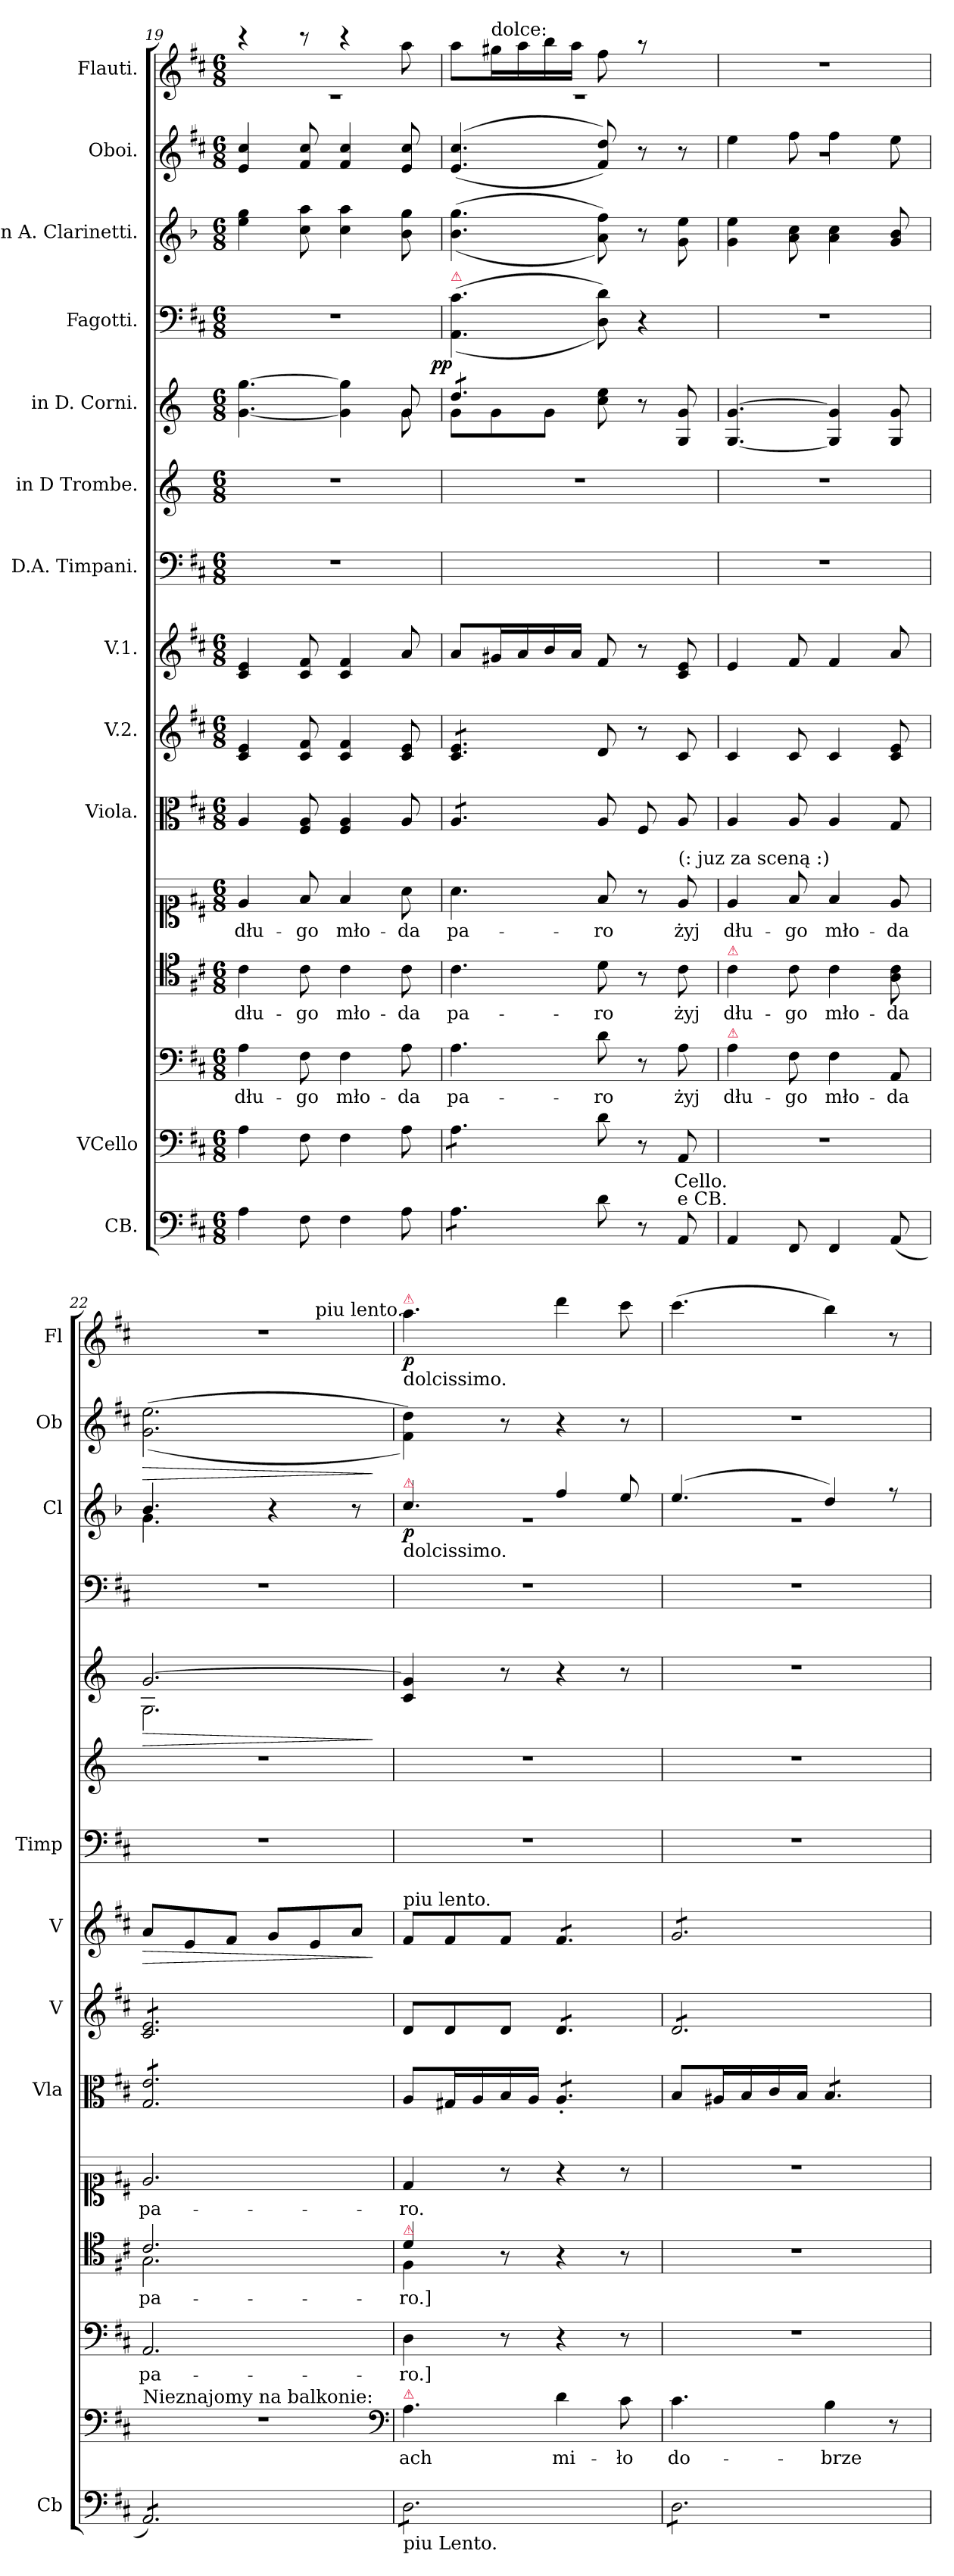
**kern	**kern	**text	**kern	**text	**kern	**text	**kern	**text	**kern	**kern	**kern	**dynam	**kern	**kern	**kern	**dynam	**kern	**dynam	**kern	**dynam	**kern	**dynam	**kern	**dynam
*part15	*part14	*part14	*part13	*part13	*part12	*part12	*part11	*part11	*part10	*part9	*part8	*part8	*part7	*part6	*part5	*part5	*part4	*part4	*part3	*part3	*part2	*part2	*part1	*part1
*staff15	*staff14	*staff14	*staff13	*staff13	*staff12	*staff12	*staff11	*staff11	*staff10	*staff9	*staff8	*staff8	*staff7	*staff6	*staff5	*staff5	*staff4	*staff4	*staff3	*staff3	*staff2	*staff2	*staff1	*staff1
*I"CB.	*I"VCello	*	*	*	*	*	*	*	*I"Viola.	*I"V.2.	*I"V.1.	*	*I"D.A. Timpani.	*I"in D Trombe.	*I"in D. Corni.	*	*I"Fagotti.	*	*I"in A. Clarinetti.	*	*I"Oboi.	*	*I"Flauti.	*
*I'Cb	*	*	*	*	*	*	*	*	*I'Vla	*I'V	*I'V	*	*I'Timp	*	*	*	*	*	*I'Cl	*	*I'Ob	*	*I'Fl	*
*clefF4	*clefF4	*	*clefF4	*	*clefC4	*	*clefC1	*	*clefC3	*clefG2	*clefG2	*	*clefF4	*clefG2	*clefG2	*	*clefF4	*	*clefG2	*	*clefG2	*	*clefG2	*
*	*	*	*	*	*	*	*	*	*	*	*	*	*	*ITrd-1c-2	*ITrd6c10	*	*	*	*ITrd2c3	*	*	*	*	*
*k[f#c#]	*k[f#c#]	*	*k[f#c#]	*	*k[f#c#]	*	*k[f#c#]	*	*k[f#c#]	*k[f#c#]	*k[f#c#]	*	*k[f#c#]	*k[f#c#]	*k[f#c#]	*	*k[f#c#]	*	*k[f#c#]	*	*k[f#c#]	*	*k[f#c#]	*
*M6/8	*M6/8	*	*M6/8	*	*M6/8	*	*M6/8	*	*M6/8	*M6/8	*M6/8	*	*M6/8	*M6/8	*M6/8	*	*M6/8	*	*M6/8	*	*M6/8	*	*M6/8	*
=19	=19	=19	=19	=19	=19	=19	=19	=19	=19	=19	=19	=19	=19	=19	=19	=19	=19	=19	=19	=19	=19	=19	=19	=19
*	*	*	*	*	*	*	*	*	*	*	*	*	*	*	*^	*	*	*	*	*	*	*	*^	*
4A\	4A\	.	4A\	dłu-	4c#\	dłu-	4e/	dłu-	4A/	4c#/ 4e/	4c#/ 4e/	.	2.r	2.r	[4.A\ [4.a\	4.ryy	.	2.r	.	4cc#\ 4ee\	.	4e/ 4cc#/	.	4r	2.rc	.
8F#\	8F#\	.	8F#\	-go	8c#\	-go	8f#/	-go	8F#/ 8A/	8c#/ 8f#/	8c#/ 8f#/	.	.	.	.	.	.	.	.	8a\ 8ff#\	.	8f#/ 8cc#/	.	8r	.	.
4F#\	4F#\	.	4F#\	mło-	4c#\	mło-	4f#/	mło-	4F#/ 4A/	4c#/ 4f#/	4c#/ 4f#/	.	.	.	4A]\ 4a]\	4ryy	.	.	.	4a\ 4ff#\	.	4f#/ 4cc#/	.	4r	.	.
8A\	8A\	.	8A\	-da	8c#\	-da	8a\	-da	8A/	8c#/ 8e/	8a/	.	.	.	8A/	8A\	.	.	.	8g\ 8ee\	.	8e/ 8cc#/	.	8aa\	.	.
=20	=20	=20	=20	=20	=20	=20	=20	=20	=20	=20	=20	=20	=20	=20	=20	=20	=20	=20	=20	=20	=20	=20	=20	=20	=20	=20
!	!	!	!	!	!	!	!	!	!	!	!	!	!	!	!	!	!	!LO:TX:a:color=crimson:t=⚠	!	!	!	!	!	!	!	!
!	!	!	!	!	!	!	!	!	!	!	!	!	!	!	!	!	!	!	!LO:DY:rj	!	!	!	!	!	!	!
*tremolo	*	*	*	*	*	*	*	*	*	*	*	*	*	*	*	*	*	*	*	*	*	*	*	*	*	*
*	*tremolo	*	*	*	*	*	*	*	*	*	*	*	*	*	*	*	*	*	*	*	*	*	*	*	*	*
*	*	*	*	*	*	*	*	*	*tremolo	*	*	*	*	*	*	*	*	*	*	*	*	*	*	*	*	*
*	*	*	*	*	*	*	*	*	*	*tremolo	*	*	*	*	*	*	*	*	*	*	*	*	*	*	*	*
*	*	*	*	*	*	*	*	*	*	*	*	*	*	*	*tremolo	*	*	*	*	*	*	*	*	*	*	*
8A\L	8A\L	.	4.A\	pa-	4.c#\	pa-	4.a\	pa-	8A/L	8c#/ 8e/L	8a/L	.	2.ryy	2.r	8e/L	8A\L	.	(>(<4.AA\ 4.c#\	pp	(>(<4.g\ 4.ee\	.	(>(<4.e/ 4.cc#/	.	8aa\L	2.rc	.
!	!	!	!	!	!	!	!	!	!	!	!	!	!	!	!	!	!	!	!	!	!	!	!	!LO:TX:a:t=dolce&colon;	!	!
8A\	8A\	.	.	.	.	.	.	.	8A/	8c#/ 8e/	16g#X/L	.	.	.	8e/	8A\	.	.	.	.	.	.	.	16gg#X\L	.	.
.	.	.	.	.	.	.	.	.	.	.	16a/	.	.	.	.	.	.	.	.	.	.	.	.	16aa\	.	.
8A\J	8A\J	.	.	.	.	.	.	.	8A/J	8c#/ 8e/J	16b/	.	.	.	8e/J	8A\J	.	.	.	.	.	.	.	16bb\	.	.
*	*	*	*	*	*	*	*	*	*	*	*	*	*	*	*Xtremolo	*	*	*	*	*	*	*	*	*	*	*
*	*	*	*	*	*	*	*	*	*	*Xtremolo	*	*	*	*	*	*	*	*	*	*	*	*	*	*	*	*
*	*	*	*	*	*	*	*	*	*Xtremolo	*	*	*	*	*	*	*	*	*	*	*	*	*	*	*	*	*
*	*Xtremolo	*	*	*	*	*	*	*	*	*	*	*	*	*	*	*	*	*	*	*	*	*	*	*	*	*
*Xtremolo	*	*	*	*	*	*	*	*	*	*	*	*	*	*	*	*	*	*	*	*	*	*	*	*	*	*
.	.	.	.	.	.	.	.	.	.	.	16a/JJ	.	.	.	.	.	.	.	.	.	.	.	.	16aa\JJ	.	.
8d\	8d\	.	8d\	-ro	8d\	-ro	8f#/	-ro	8A/	8d/	8f#/	.	.	.	4.ryy	8d\ 8f#\	.	8D\ 8d\))	.	8f#\ 8dd\))	.	8f#/ 8dd/))	.	8ff#\	.	.
8r	8r	.	8r	.	8r	.	8r	.	8F#/	8r	8r	.	.	.	.	8r	.	4r	.	8r	.	8r	.	8r	.	.
!	!	!	!	!	!	!	!LO:TX:a:t=(&colon; juz za sceną &colon;)	!	!	!	!	!	!	!	!	!	!	!	!	!	!	!	!	!	!	!
8AA/	8AA/	.	8A\	żyj	8c#\	żyj	8e/	żyj	8A/	8c#/	8c#/ 8e/	.	.	.	.	8AA/ 8A/	.	.	.	8e\ 8cc#\	.	8r	.	8ryy	.	.
*	*	*	*	*	*	*	*	*	*	*	*	*	*	*	*	*	*	*	*	*	*	*	*	*v	*v	*
=21	=21	=21	=21	=21	=21	=21	=21	=21	=21	=21	=21	=21	=21	=21	=21	=21	=21	=21	=21	=21	=21	=21	=21	=21	=21
*	*	*	*	*	*	*	*	*	*	*	*	*	*	*	*	*	*	*	*	*	*	*^	*	*	*
!	!	!	!	!	!LO:TX:a:color=crimson:t=⚠	!	!	!	!	!	!	!	!	!	!	!	!	!	!	!	!	!	!	!	!	!
!	!	!	!LO:TX:a:color=crimson:t=⚠	!	!	!	!	!	!	!	!	!	!	!	!	!	!	!	!	!	!	!	!	!	!	!
!LO:TX:a:rj:t=Cello.\ne CB.	!	!	!	!	!	!	!	!	!	!	!	!	!	!	!	!	!	!	!	!	!	!	!	!	!	!
*	*	*	*	*	*	*	*	*	*	*	*	*	*	*	*v	*v	*	*	*	*	*	*	*	*	*	*
4AA/	2.r	.	4A\	dłu-	4c#\	dłu-	4e/	dłu-	4A/	4c#/	4e/	.	2.r	2.r	[4.AA/ [4.A/	.	2.r	.	4e\ 4cc#\	.	4ee\	2.r	.	2.r	.
8FF#/	.	.	8F#\	-go	8c#\	-go	8f#/	-go	8A/	8c#/	8f#/	.	.	.	.	.	.	.	8f#\ 8a\	.	8ff#\	.	.	.	.
4FF#/	.	.	4F#\	mło-	4c#\	mło-	4f#/	mło-	4A/	4c#/	4f#/	.	.	.	4AA]/ 4A]/	.	.	.	4f#\ 4a\	.	4ff#\	.	.	.	.
(>8AA/	.	.	8AA/	-da	8A\ 8c#\	-da	8e/	-da	8G/	8c#/ 8e/	8a/	.	.	.	8AA/ 8A/	.	.	.	8e/ 8g/	.	8ee\	.	.	.	.
*	*	*	*	*	*	*	*	*	*	*	*	*	*	*	*	*	*	*	*	*	*v	*v	*	*	*
=22	=22	=22	=22	=22	=22	=22	=22	=22	=22	=22	=22	=22	=22	=22	=22	=22	=22	=22	=22	=22	=22	=22	=22	=22
*	*	*	*	*	*^	*	*	*	*	*	*	*	*	*	*	*	*	*	*	*	*	*	*	*
!	!LO:TX:a:t=Nieznajomy na balkonie&colon;	!	!	!	!	!	!	!	!	!	!	!	!	!	!	!	!	!	!	!	!	!	!	!	!
!	!	!	!	!	!	!	!	!	!	!	!	!	!LO:HP:b	!	!	!	!LO:HP:b	!	!	!	!	!	!LO:HP:b	!	!
*	*	*	*	*	*	*	*	*	*	*	*	*	*	*	*	*^	*	*	*	*^	*	*	*	*	*
*tremolo	*	*	*	*	*	*	*	*	*	*	*	*	*	*	*	*	*	*	*	*	*	*	*	*	*	*	*
*	*	*	*	*	*	*	*	*	*	*tremolo	*	*	*	*	*	*	*	*	*	*	*	*	*	*	*	*	*
*	*	*	*	*	*	*	*	*	*	*	*tremolo	*	*	*	*	*	*	*	*	*	*	*	*	*	*	*	*
8AA/)L	2.r	.	2.AA/	pa-	2.c#/	2.G\	pa-	2.e/	pa-	8G/ 8e/L	8c#/ 8e/L	8a/L	>	2.r	2.r	[2.A/	2.AA\	>	2.r	.	4.g/	4.e\	.	(>(<2.g\ 2.ee\	>	2.r	.
8AA/)	.	.	.	.	.	.	.	.	.	8G/ 8e/	8c#/ 8e/	8e/	.	.	.	.	.	.	.	.	.	.	.	.	.	.	.
8AA/)	.	.	.	.	.	.	.	.	.	8G/ 8e/	8c#/ 8e/	8f#/J	.	.	.	.	.	.	.	.	.	.	.	.	.	.	.
8AA/)	.	.	.	.	.	.	.	.	.	8G/ 8e/	8c#/ 8e/	8g/L	.	.	.	.	.	.	.	.	4r	4.ryy	.	.	.	.	.
8AA/)	.	.	.	.	.	.	.	.	.	8G/ 8e/	8c#/ 8e/	8e/	.	.	.	.	.	.	.	.	.	.	.	.	.	.	.
8AA/)J	.	.	.	.	.	.	.	.	.	8G/ 8e/J	8c#/ 8e/J	8a/J	.	.	.	.	.	.	.	.	8r	.	.	.	.	.	.
*	*	*	*	*	*	*	*	*	*	*	*Xtremolo	*	*	*	*	*	*	*	*	*	*	*	*	*	*	*	*
*	*	*	*	*	*	*	*	*	*	*Xtremolo	*	*	*	*	*	*	*	*	*	*	*	*	*	*	*	*	*
*	*	*	*	*	*v	*v	*	*	*	*	*	*	*	*	*	*v	*v	*	*	*	*v	*v	*	*	*	*	*
*	*clefF4	*	*	*	*	*	*	*	*	*	*	*	*	*	*	*	*	*	*	*	*	*	*	*
.	.	.	.	.	.	.	.	.	.	.	.	]	.	.	.	]	.	.	.	.	.	]	.	.
=23	=23	=23	=23	=23	=23	=23	=23	=23	=23	=23	=23	=23	=23	=23	=23	=23	=23	=23	=23	=23	=23	=23	=23	=23
*	*	*	*	*	*^	*	*	*	*	*	*	*	*	*	*	*	*	*	*^	*	*	*	*	*
!	!	!	!	!	!	!	!	!	!	!	!	!	!	!	!	!	!	!	!	!	!	!	!	!	!LO:TX:a:color=crimson:t=⚠	!
!	!	!	!	!	!	!	!	!	!	!	!	!	!	!	!	!	!	!	!	!	!	!	!	!	!LO:TX:b:t=dolcissimo.	!
!	!	!	!	!	!	!	!	!	!	!	!	!	!	!	!	!	!	!	!	!	!	!	!	!	!LO:TX:a:rj:t=piu lento.	!
!	!	!	!	!	!	!	!	!	!	!	!	!	!	!	!	!	!	!	!	!LO:TX:b:t=dolcissimo.	!	!	!	!	!	!
!	!	!	!	!	!	!	!	!	!	!	!	!	!	!	!	!	!	!	!	!LO:TX:a:color=crimson:t=⚠	!	!	!	!	!	!
!	!	!	!	!	!	!	!	!	!	!	!	!LO:TX:a:t=piu lento.	!	!	!	!	!	!	!	!	!	!	!	!	!	!
!	!	!	!	!	!LO:TX:a:color=crimson:t=⚠	!	!	!	!	!	!	!	!	!	!	!	!	!	!	!	!	!	!	!	!	!
!	!LO:TX:a:color=crimson:t=⚠	!	!	!	!	!	!	!	!	!	!	!	!	!	!	!	!	!	!	!	!	!	!	!	!	!
!LO:TX:b:t=piu Lento.	!	!	!	!	!	!	!	!	!	!	!	!	!	!	!	!	!	!	!	!	!	!	!	!	!	!
8D\L	4.A\	ach	4D\	-ro.]	4d/	4F#\	-ro.]	4d/	-ro.	8A/L	8d/L	8f#/L	.	2.r	2.r	4D/ 4A]/	.	2.r	.	4.a/	2.r	p	4f#\ 4dd\))	.	4.aa\	p
8D\	.	.	.	.	.	.	.	.	.	16G#X/L	8d/	8f#/	.	.	.	.	.	.	.	.	.	.	.	.	.	.
.	.	.	.	.	.	.	.	.	.	16A/	.	.	.	.	.	.	.	.	.	.	.	.	.	.	.	.
8D\	.	.	8r	.	8r	2ryy	.	8r	.	16B/	8d/J	8f#/J	.	.	.	8r	.	.	.	.	.	.	8r	.	.	.
.	.	.	.	.	.	.	.	.	.	16A/JJ	.	.	.	.	.	.	.	.	.	.	.	.	.	.	.	.
*	*	*	*	*	*	*	*	*	*	*tremolo	*	*	*	*	*	*	*	*	*	*	*	*	*	*	*	*
*	*	*	*	*	*	*	*	*	*	*	*tremolo	*	*	*	*	*	*	*	*	*	*	*	*	*	*	*
*	*	*	*	*	*	*	*	*	*	*	*	*tremolo	*	*	*	*	*	*	*	*	*	*	*	*	*	*
8D\	4d\	mi-	4r	.	4r	.	.	4r	.	8A'</L	8d/L	8f#/L	.	.	.	4r	.	.	.	4dd/	.	.	4r	.	4ddd\	.
8D\	.	.	.	.	.	.	.	.	.	8A'</	8d/	8f#/	.	.	.	.	.	.	.	.	.	.	.	.	.	.
8D\J	8c#\	-ło	8r	.	8r	.	.	8r	.	8A'</J	8d/J	8f#/J	.	.	.	8r	.	.	.	8cc#/	.	.	8r	.	8ccc#\	.
*	*	*	*	*	*	*	*	*	*	*Xtremolo	*	*	*	*	*	*	*	*	*	*	*	*	*	*	*	*
*	*	*	*	*	*v	*v	*	*	*	*	*	*	*	*	*	*	*	*	*	*	*	*	*	*	*	*
=24	=24	=24	=24	=24	=24	=24	=24	=24	=24	=24	=24	=24	=24	=24	=24	=24	=24	=24	=24	=24	=24	=24	=24	=24	=24
8D\L	4.c#\	do-	2.r	.	2.r	.	2.r	.	8B/L	8d/L	8g/L	.	2.r	2.r	2.r	.	2.r	.	(<4.cc#/	2.r	.	2.r	.	(>4.ccc#\	.
8D\	.	.	.	.	.	.	.	.	16A#X/L	8d/	8g/	.	.	.	.	.	.	.	.	.	.	.	.	.	.
.	.	.	.	.	.	.	.	.	16B/	.	.	.	.	.	.	.	.	.	.	.	.	.	.	.	.
8D\	.	.	.	.	.	.	.	.	16c#/	8d/	8g/	.	.	.	.	.	.	.	.	.	.	.	.	.	.
.	.	.	.	.	.	.	.	.	16B/JJ	.	.	.	.	.	.	.	.	.	.	.	.	.	.	.	.
*	*	*	*	*	*	*	*	*	*tremolo	*	*	*	*	*	*	*	*	*	*	*	*	*	*	*	*
8D\	4B\	-brze	.	.	.	.	.	.	8B/L	8d/	8g/	.	.	.	.	.	.	.	4b/)	.	.	.	.	4bb\)	.
8D\	.	.	.	.	.	.	.	.	8B/	8d/	8g/	.	.	.	.	.	.	.	.	.	.	.	.	.	.
8D\J	8r	.	.	.	.	.	.	.	8B/J	8d/J	8g/J	.	.	.	.	.	.	.	8r	.	.	.	.	8r	.
*	*	*	*	*	*	*	*	*	*	*	*Xtremolo	*	*	*	*	*	*	*	*	*	*	*	*	*	*
*	*	*	*	*	*	*	*	*	*	*Xtremolo	*	*	*	*	*	*	*	*	*	*	*	*	*	*	*
*	*	*	*	*	*	*	*	*	*Xtremolo	*	*	*	*	*	*	*	*	*	*	*	*	*	*	*	*
*Xtremolo	*	*	*	*	*	*	*	*	*	*	*	*	*	*	*	*	*	*	*	*	*	*	*	*	*
*	*	*	*	*	*	*	*	*	*	*	*	*	*	*	*	*	*	*	*v	*v	*	*	*	*	*
=	=	=	=	=	=	=	=	=	=	=	=	=	=	=	=	=	=	=	=	=	=	=	=	=
*-	*-	*-	*-	*-	*-	*-	*-	*-	*-	*-	*-	*-	*-	*-	*-	*-	*-	*-	*-	*-	*-	*-	*-	*-
